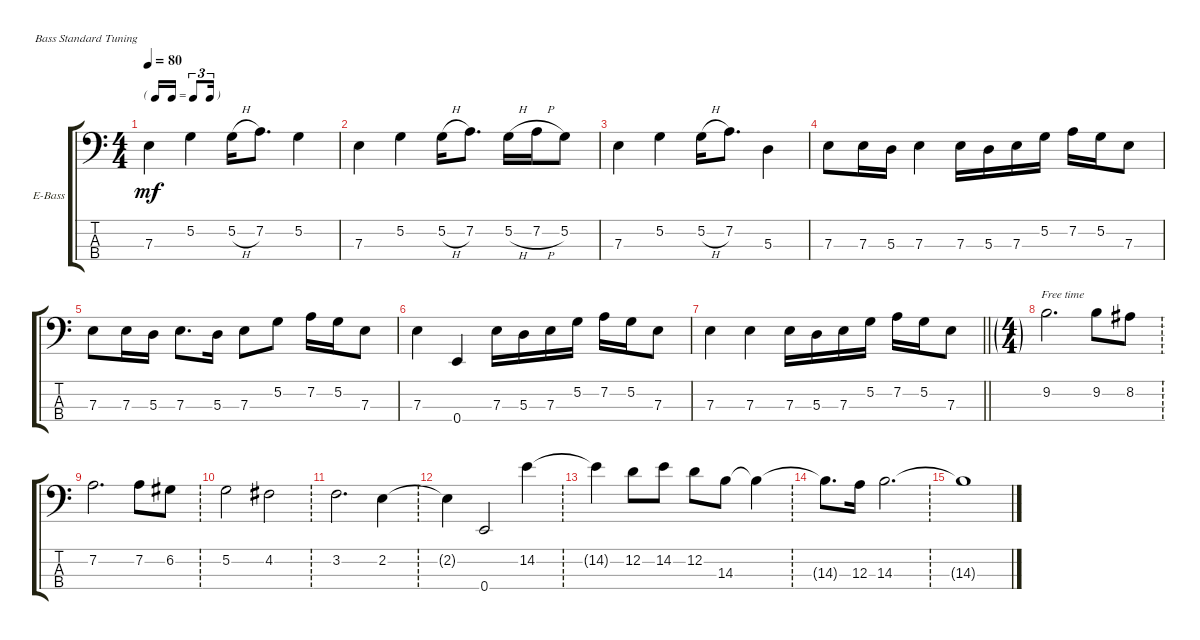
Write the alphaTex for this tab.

\defaultSystemsLayout 4
\bracketExtendMode groupsimilarinstruments
\firstSystemTrackNameOrientation horizontal
\otherSystemsTrackNameOrientation horizontal
\track ("Electric Bass" "E-Bass") {instrument electricbassfinger}
\staff {score tabs}
\tuning (G2 D2 A1 E1)
\ts (4 4)
\tf triplet16th
\tempo 80
\clef f4
\ks c
7.3.4{dy mf} 5.2.4 5.2{h}.16 7.2.8{d} 5.2.4 |
7.3.4 5.2.4 5.2{h}.16 7.2.8{d} 5.2{h}.16 7.2{h}.16 5.2.8 |
7.3.4 5.2.4 5.2{h}.16 7.2.8{d} 5.3.4 |
7.3.8 7.3.16 5.3.16 7.3.4 7.3.16 5.3.16 7.3.16 5.2.16 7.2.16 5.2.16 7.3.8 |
7.3.8 7.3.16 5.3.16 7.3.8{d} 5.3.16 7.3.8 5.2.8 7.2.16 5.2.16 7.3.8 |
7.3.4 0.4.4 7.3.16 5.3.16 7.3.16 5.2.16 7.2.16 5.2.16 7.3.8 |
\barLineRight lightlight
7.3.4 7.3.4 7.3.16 5.3.16 7.3.16 5.2.16 7.2.16 5.2.16 7.3.8 |
\ft
9.2.2{d} 9.2.8 8.2.8 |
\ft
7.2.2{d} 7.2.8 6.2.8 |
\ft
5.2.2 4.2.2 |
\ft
3.2.2{d} 2.2.4 |
\ft
2.2{t}.4 0.4.2 14.2.4 |
\ft
14.2{t}.4 12.2.8 14.2.8 12.2.8 14.3.8 14.3{t}.4 |
\ft
14.3{t}.8{d} 12.3.16 14.3.2{d} |
\ft
14.3{t}.1
